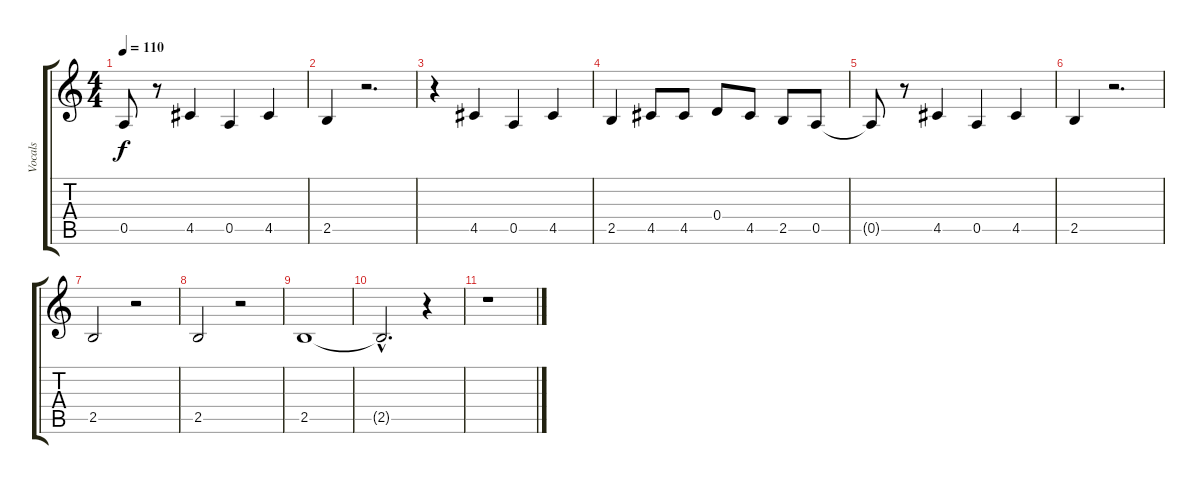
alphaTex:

\track ("Vocals" "Vocals") {instrument electricguitarjazz}
\staff {score tabs}
\tuning (E4 B3 G3 D3 A2 E2) {hide}
\ts (4 4)
\tempo 110
\clef g2
\ks c
0.5{t}.8{dy f} r.8 4.5.4 0.5.4 4.5.4 |
2.5.4 r.2{d} |
r.4 4.5.4 0.5.4 4.5.4 |
2.5.4 4.5.8 4.5.8 0.4.8 4.5.8 2.5.8 0.5.8 |
0.5{t}.8 r.8 4.5.4 0.5.4 4.5.4 |
2.5.4 r.2{d} |
2.5.2 r.2 |
2.5.2 r.2 |
2.5.1 |
2.5{hac t}.2{d} r.4 |
r.1
